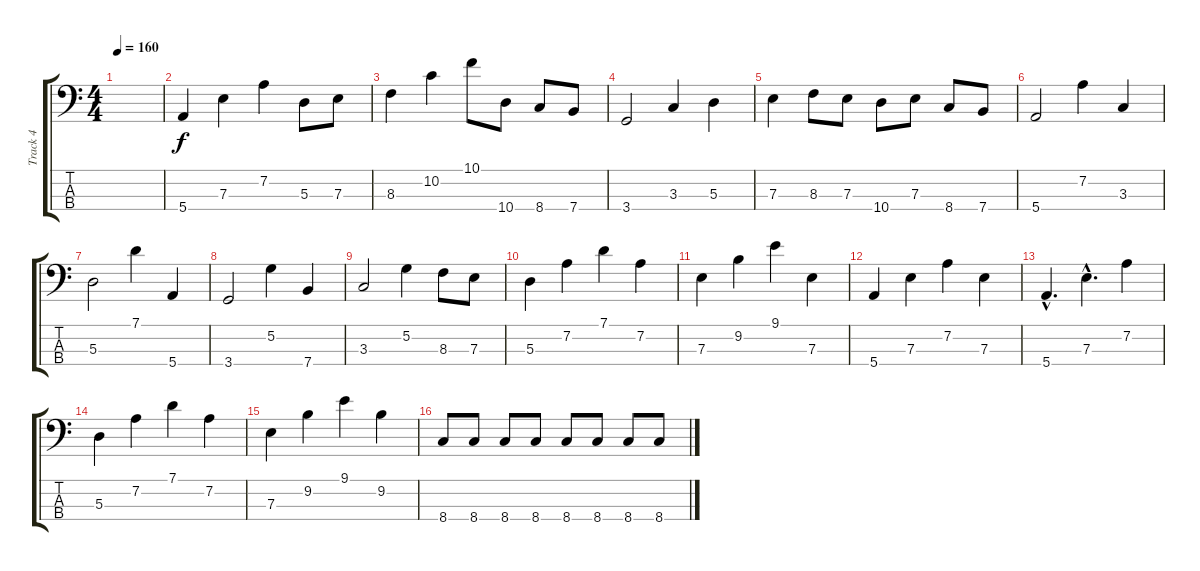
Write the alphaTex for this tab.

\track ("Track 4" "Track 4") {instrument electricbassfinger}
\staff {score tabs}
\tuning (G2 D2 A1 E1) {hide}
\ts (4 4)
\tempo 160
\clef f4
\ks c
|
5.4.4 7.3.4 7.2.4 5.3.8 7.3.8 |
8.3.4 10.2.4 10.1.8 10.4.8 8.4.8 7.4.8 |
3.4.2 3.3.4 5.3.4 |
7.3.4 8.3.8 7.3.8 10.4.8 7.3.8 8.4.8 7.4.8 |
5.4.2 7.2.4 3.3.4 |
5.3.2 7.1.4 5.4.4 |
3.4.2 5.2.4 7.4.4 |
3.3.2 5.2.4 8.3.8 7.3.8 |
5.3.4 7.2.4 7.1.4 7.2.4 |
7.3.4 9.2.4 9.1.4 7.3.4 |
5.4.4 7.3.4 7.2.4 7.3.4 |
5.4{hac}.4{d} 7.3{hac}.4{d} 7.2.4 |
5.3.4 7.2.4 7.1.4 7.2.4 |
7.3.4 9.2.4 9.1.4 9.2.4 |
8.4.8 8.4.8 8.4.8 8.4.8 8.4.8 8.4.8 8.4.8 8.4.8
